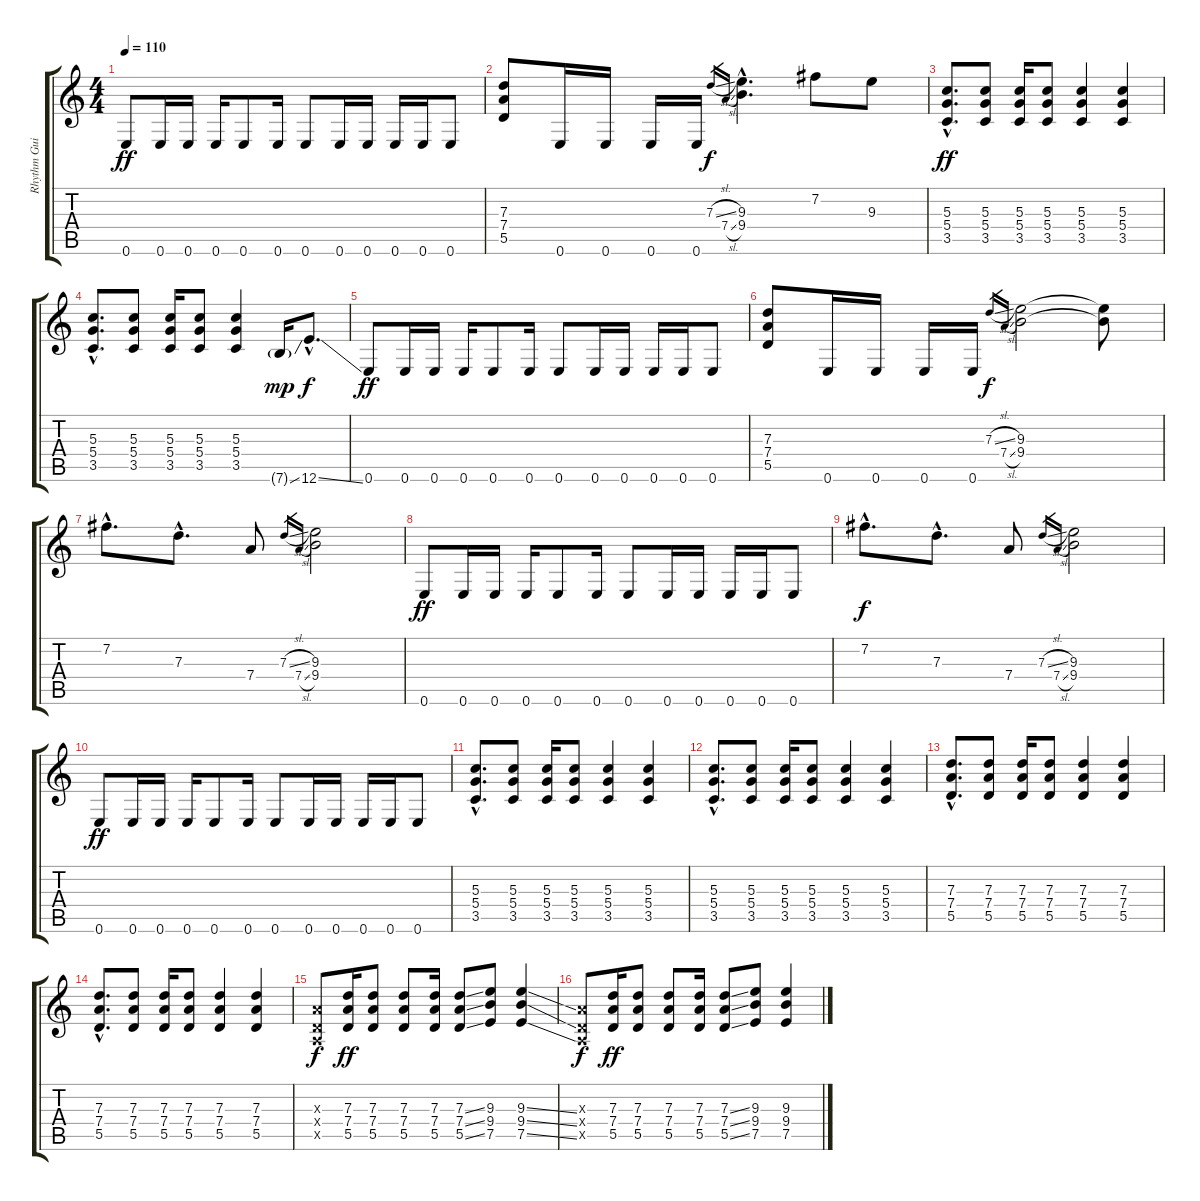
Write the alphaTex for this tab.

\track ("Rhythm Guitar" "Rhythm Gui") {instrument overdrivenguitar}
\staff {score tabs}
\tuning (E4 B3 G3 D3 A2 E2) {hide}
\ts (4 4)
\tempo 110
\clef g2
\ks c
0.6.8{dy ff} 0.6.16 0.6.16 0.6.16 0.6.8 0.6.16 0.6.8 0.6.16 0.6.16 0.6.16 0.6.16 0.6.8 |
(7.3 7.4 5.5).8 0.6.16 0.6.16 0.6.16 0.6.16 7.3{sl}.16{gr dy f} 7.4{sl}.16{gr} (9.3{hac} 9.4{hac}).4{d} 7.2.8 9.3.8 |
(5.3{hac} 5.4{hac} 3.5{hac}).8{d dy ff} (5.3 5.4 3.5).8 (5.3 5.4 3.5).16 (5.3 5.4 3.5).8 (5.3 5.4 3.5).4 (5.3 5.4 3.5).4 |
(5.3{hac} 5.4{hac} 3.5{hac}).8{d} (5.3 5.4 3.5).8 (5.3 5.4 3.5).16 (5.3 5.4 3.5).8 (5.3 5.4 3.5).4 7.6{ss g}.16{dy mp} 12.6{ss hac}.8{d dy f} |
0.6.8{dy ff} 0.6.16 0.6.16 0.6.16 0.6.8 0.6.16 0.6.8 0.6.16 0.6.16 0.6.16 0.6.16 0.6.8 |
(7.3 7.4 5.5).8 0.6.16 0.6.16 0.6.16 0.6.16 7.3{sl}.16{gr dy f} 7.4{sl}.16{gr} (9.3 9.4).2 (9.3{t} 9.4{t}).8 |
7.2{hac}.8{d} 7.3{hac}.8{d} 7.4.8 7.3{sl}.16{gr} 7.4{sl}.16{gr} (9.3 9.4).2 |
0.6.8{dy ff} 0.6.16 0.6.16 0.6.16 0.6.8 0.6.16 0.6.8 0.6.16 0.6.16 0.6.16 0.6.16 0.6.8 |
7.2{hac}.8{d dy f} 7.3{hac}.8{d} 7.4.8 7.3{sl}.16{gr} 7.4{sl}.16{gr} (9.3 9.4).2 |
0.6.8{dy ff} 0.6.16 0.6.16 0.6.16 0.6.8 0.6.16 0.6.8 0.6.16 0.6.16 0.6.16 0.6.16 0.6.8 |
(5.3{hac} 5.4{hac} 3.5{hac}).8{d} (5.3 5.4 3.5).8 (5.3 5.4 3.5).16 (5.3 5.4 3.5).8 (5.3 5.4 3.5).4 (5.3 5.4 3.5).4 |
(5.3{hac} 5.4{hac} 3.5{hac}).8{d} (5.3 5.4 3.5).8 (5.3 5.4 3.5).16 (5.3 5.4 3.5).8 (5.3 5.4 3.5).4 (5.3 5.4 3.5).4 |
(7.3{hac} 7.4{hac} 5.5{hac}).8{d} (7.3 7.4 5.5).8 (7.3 7.4 5.5).16 (7.3 7.4 5.5).8 (7.3 7.4 5.5).4 (7.3 7.4 5.5).4 |
(7.3{hac} 7.4{hac} 5.5{hac}).8{d} (7.3 7.4 5.5).8 (7.3 7.4 5.5).16 (7.3 7.4 5.5).8 (7.3 7.4 5.5).4 (7.3 7.4 5.5).4 |
(2.3{x} 0.4{x} 0.5{x}).8{dy f} (7.3 7.4 5.5).16{dy ff} (7.3 7.4 5.5).8 (7.3 7.4 5.5).8 (7.3 7.4 5.5).16 (7.3{ss} 7.4{ss} 5.5{ss}).8 (9.3 9.4 7.5).8 (9.3{ss} 9.4{ss} 7.5{ss}).4 |
(2.3{x} 0.4{x} 0.5{x}).8{dy f} (7.3 7.4 5.5).16{dy ff} (7.3 7.4 5.5).8 (7.3 7.4 5.5).8 (7.3 7.4 5.5).16 (7.3{ss} 7.4{ss} 5.5{ss}).8 (9.3 9.4 7.5).8 (9.3{ss} 9.4{ss} 7.5{ss}).4
